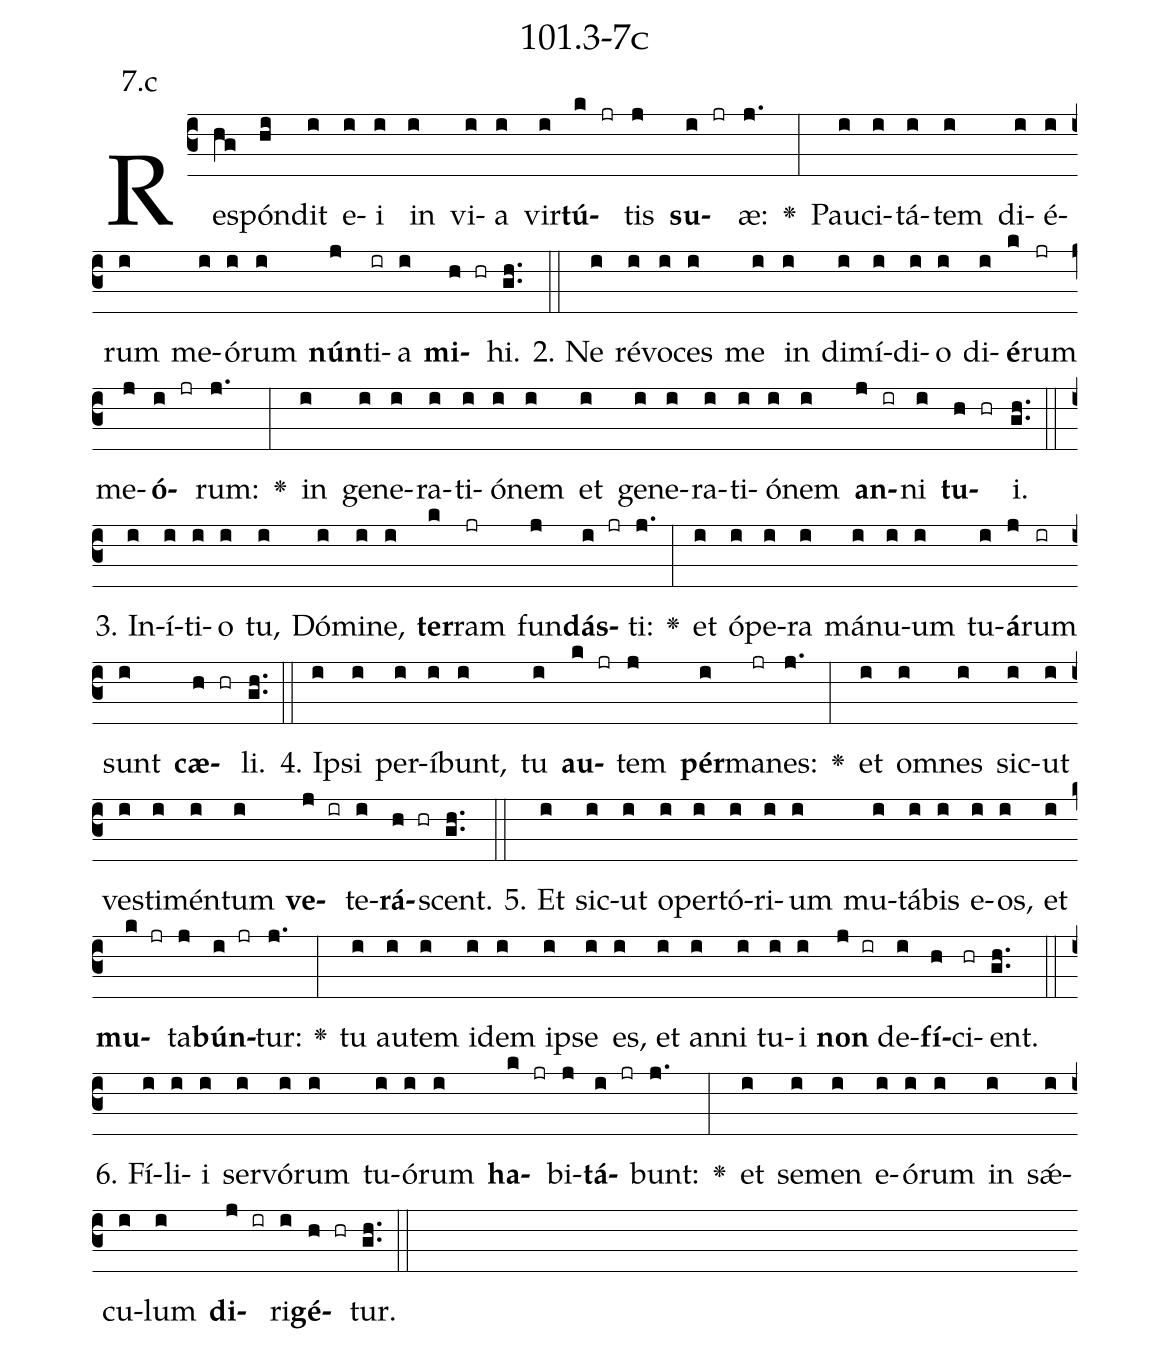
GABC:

name: 101.3-7c;
annotation: 7.c;
%%
(c3)Re(hg)spón(hi)dit(i) e(i)i(i) in(i) vi(i)a(i) vir(i)<b>tú</b>(k jr)tis(j) <b>su</b>(i jr)æ:(j.) <v>\greheightstar</v>(:) Pau(i)ci(i)tá(i)tem(i) di(i)é(i)rum(i) me(i)ó(i)rum(i) <b>nún</b>(j)ti(ir)a(i) <b>mi</b>(h hr)hi.(gh..) (::)
2. Ne(i) ré(i)vo(i)ces(i) me(i) in(i) di(i)mí(i)di(i)o(i) di(i)<b>é</b>(k)rum(jr) me(j)<b>ó</b>(i jr)rum:(j.) <v>\greheightstar</v>(:) in(i) ge(i)ne(i)ra(i)ti(i)ó(i)nem(i) et(i) ge(i)ne(i)ra(i)ti(i)ó(i)nem(i) <b>an</b>(j ir)ni(i) <b>tu</b>(h hr)i.(gh..) (::)
3. In(i)í(i)ti(i)o(i) tu,(i) Dó(i)mi(i)ne,(i) <b>ter</b>(k)ram(jr) fun(j)<b>dás</b>(i jr)ti:(j.) <v>\greheightstar</v>(:) et(i) ó(i)pe(i)ra(i) má(i)nu(i)um(i) tu(i)<b>á</b>(j)rum(ir) sunt(i) <b>cæ</b>(h hr)li.(gh..) (::)
4. Ip(i)si(i) per(i)í(i)bunt,(i) tu(i) <b>au</b>(k jr)tem(j) <b>pér</b>(i)ma(jr)nes:(j.) <v>\greheightstar</v>(:) et(i) om(i)nes(i) sic(i)ut(i) ves(i)ti(i)mén(i)tum(i) <b>ve</b>(j ir)te(i)<b>rá</b>(h hr)scent.(gh..) (::)
5. Et(i) sic(i)ut(i) o(i)per(i)tó(i)ri(i)um(i) mu(i)tá(i)bis(i) e(i)os,(i) et(i) <b>mu</b>(k jr)ta(j)<b>bún</b>(i jr)tur:(j.) <v>\greheightstar</v>(:) tu(i) au(i)tem(i) i(i)dem(i) ip(i)se(i) es,(i) et(i) an(i)ni(i) tu(i)i(i) <b>non</b>(j ir) de(i)<b>fí</b>(h)ci(hr)ent.(gh..) (::)
6. Fí(i)li(i)i(i) ser(i)vó(i)rum(i) tu(i)ó(i)rum(i) <b>ha</b>(k jr)bi(j)<b>tá</b>(i jr)bunt:(j.) <v>\greheightstar</v>(:) et(i) se(i)men(i) e(i)ó(i)rum(i) in(i) sǽ(i)cu(i)lum(i) <b>di</b>(j ir)ri(i)<b>gé</b>(h hr)tur.(gh..) (::)
